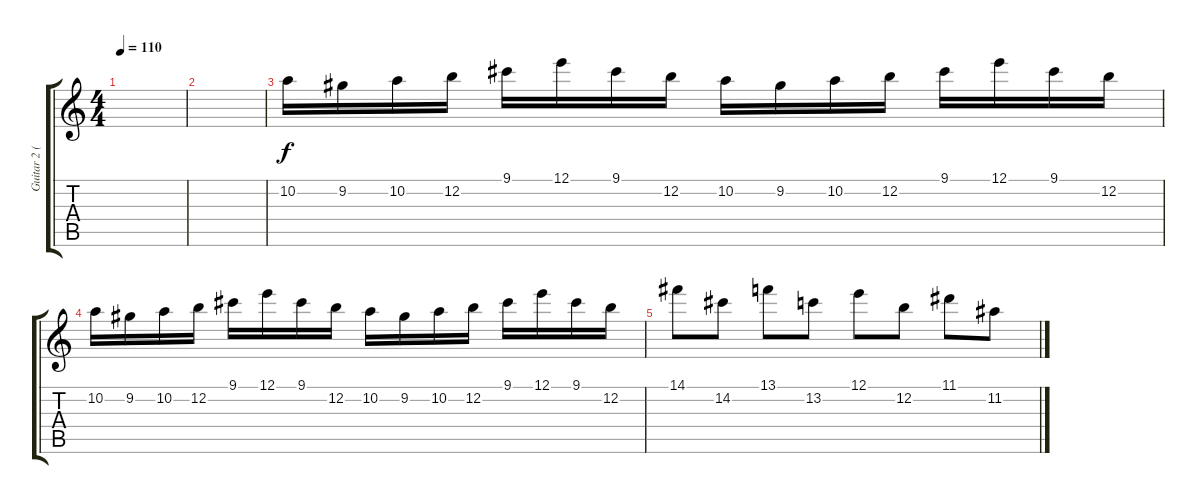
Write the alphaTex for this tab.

\track ("Guitar 2 (Solo)" "Guitar 2 (") {instrument distortionguitar}
\staff {score tabs}
\tuning (E4 B3 G3 D3 A2 E2) {hide}
\ts (4 4)
\tempo 110
\clef g2
\ks c
|
|
10.2.16 9.2.16 10.2.16 12.2.16 9.1.16 12.1.16 9.1.16 12.2.16 10.2.16 9.2.16 10.2.16 12.2.16 9.1.16 12.1.16 9.1.16 12.2.16 |
10.2.16 9.2.16 10.2.16 12.2.16 9.1.16 12.1.16 9.1.16 12.2.16 10.2.16 9.2.16 10.2.16 12.2.16 9.1.16 12.1.16 9.1.16 12.2.16 |
14.1.8 14.2.8 13.1.8 13.2.8 12.1.8 12.2.8 11.1.8 11.2.8
